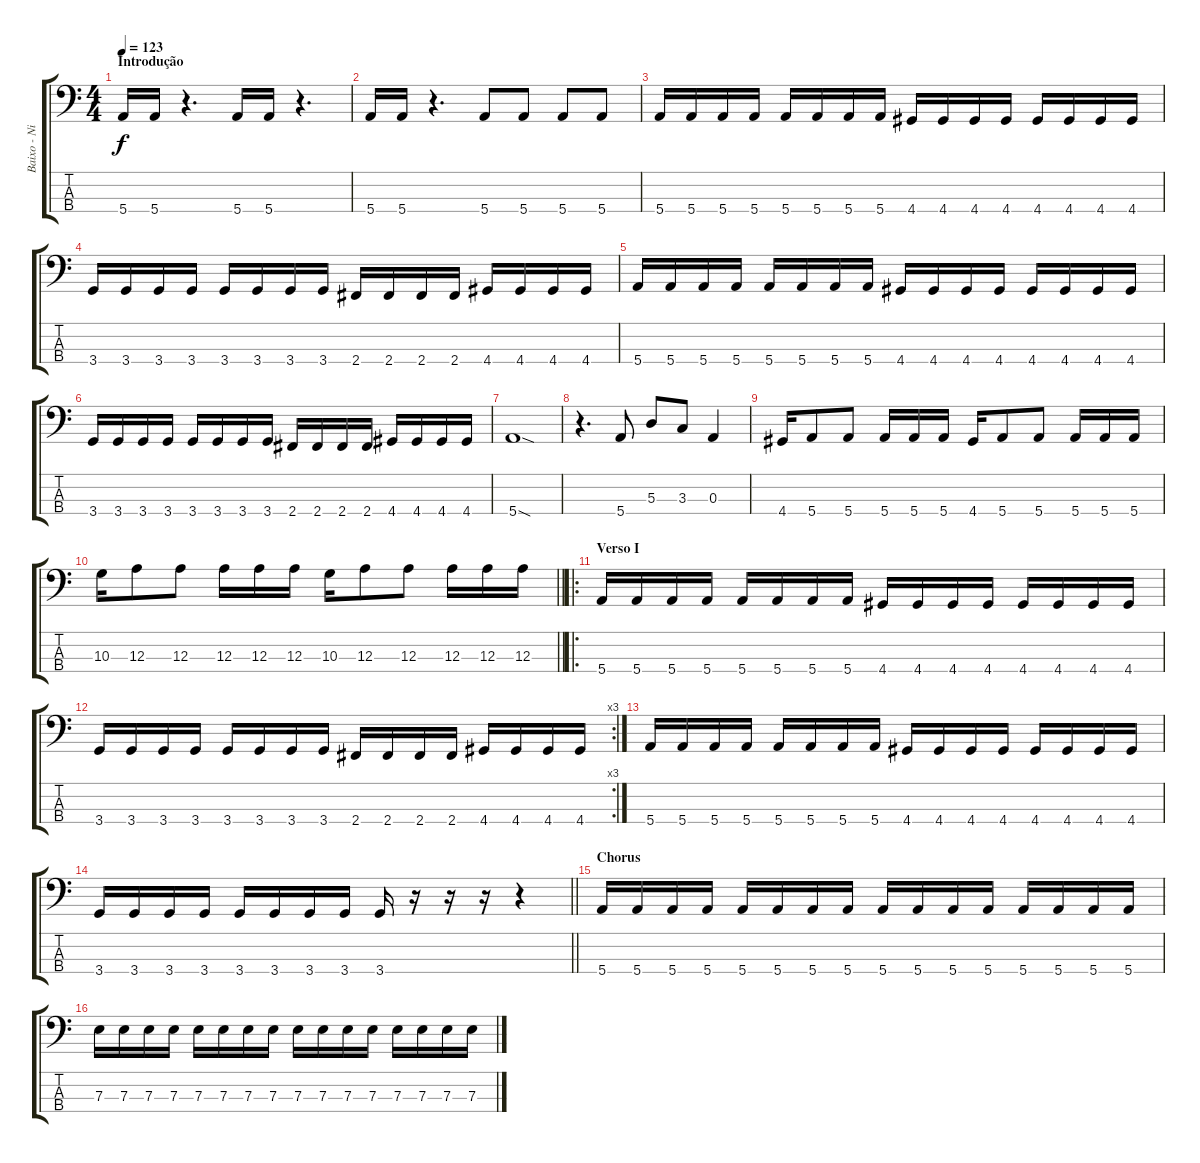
\track ("Baixo - Nikola" "Baixo - Ni") {instrument electricbasspick}
\staff {score tabs}
\tuning (G2 D2 A1 E1) {hide}
\ts (4 4)
\section ("" "Introdução")
\tempo 123
\clef f4
\ks c
5.4.16{dy f instrument electricbasspick} 5.4.16 r.4{d} 5.4.16 5.4.16 r.4{d} |
5.4.16 5.4.16 r.4{d} 5.4.8 5.4.8 5.4.8 5.4.8 |
5.4.16 5.4.16 5.4.16 5.4.16 5.4.16 5.4.16 5.4.16 5.4.16 4.4.16 4.4.16 4.4.16 4.4.16 4.4.16 4.4.16 4.4.16 4.4.16 |
3.4.16 3.4.16 3.4.16 3.4.16 3.4.16 3.4.16 3.4.16 3.4.16 2.4.16 2.4.16 2.4.16 2.4.16 4.4.16 4.4.16 4.4.16 4.4.16 |
5.4.16 5.4.16 5.4.16 5.4.16 5.4.16 5.4.16 5.4.16 5.4.16 4.4.16 4.4.16 4.4.16 4.4.16 4.4.16 4.4.16 4.4.16 4.4.16 |
3.4.16 3.4.16 3.4.16 3.4.16 3.4.16 3.4.16 3.4.16 3.4.16 2.4.16 2.4.16 2.4.16 2.4.16 4.4.16 4.4.16 4.4.16 4.4.16 |
5.4{sod}.1 |
r.4{d} 5.4.8 5.3.8 3.3.8 0.3.4 |
4.4.16 5.4.8 5.4.8 5.4.16 5.4.16 5.4.16 4.4.16 5.4.8 5.4.8 5.4.16 5.4.16 5.4.16 |
\barLineRight lightlight
10.3.16 12.3.8 12.3.8 12.3.16 12.3.16 12.3.16 10.3.16 12.3.8 12.3.8 12.3.16 12.3.16 12.3.16 |
\ro
\section ("" "Verso I")
5.4.16 5.4.16 5.4.16 5.4.16 5.4.16 5.4.16 5.4.16 5.4.16 4.4.16 4.4.16 4.4.16 4.4.16 4.4.16 4.4.16 4.4.16 4.4.16 |
\rc 3
3.4.16 3.4.16 3.4.16 3.4.16 3.4.16 3.4.16 3.4.16 3.4.16 2.4.16 2.4.16 2.4.16 2.4.16 4.4.16 4.4.16 4.4.16 4.4.16 |
5.4.16 5.4.16 5.4.16 5.4.16 5.4.16 5.4.16 5.4.16 5.4.16 4.4.16 4.4.16 4.4.16 4.4.16 4.4.16 4.4.16 4.4.16 4.4.16 |
\barLineRight lightlight
3.4.16 3.4.16 3.4.16 3.4.16 3.4.16 3.4.16 3.4.16 3.4.16 3.4.16 r.16 r.16 r.16 r.4 |
\section ("" "Chorus")
5.4.16 5.4.16 5.4.16 5.4.16 5.4.16 5.4.16 5.4.16 5.4.16 5.4.16 5.4.16 5.4.16 5.4.16 5.4.16 5.4.16 5.4.16 5.4.16 |
7.3.16 7.3.16 7.3.16 7.3.16 7.3.16 7.3.16 7.3.16 7.3.16 7.3.16 7.3.16 7.3.16 7.3.16 7.3.16 7.3.16 7.3.16 7.3.16
